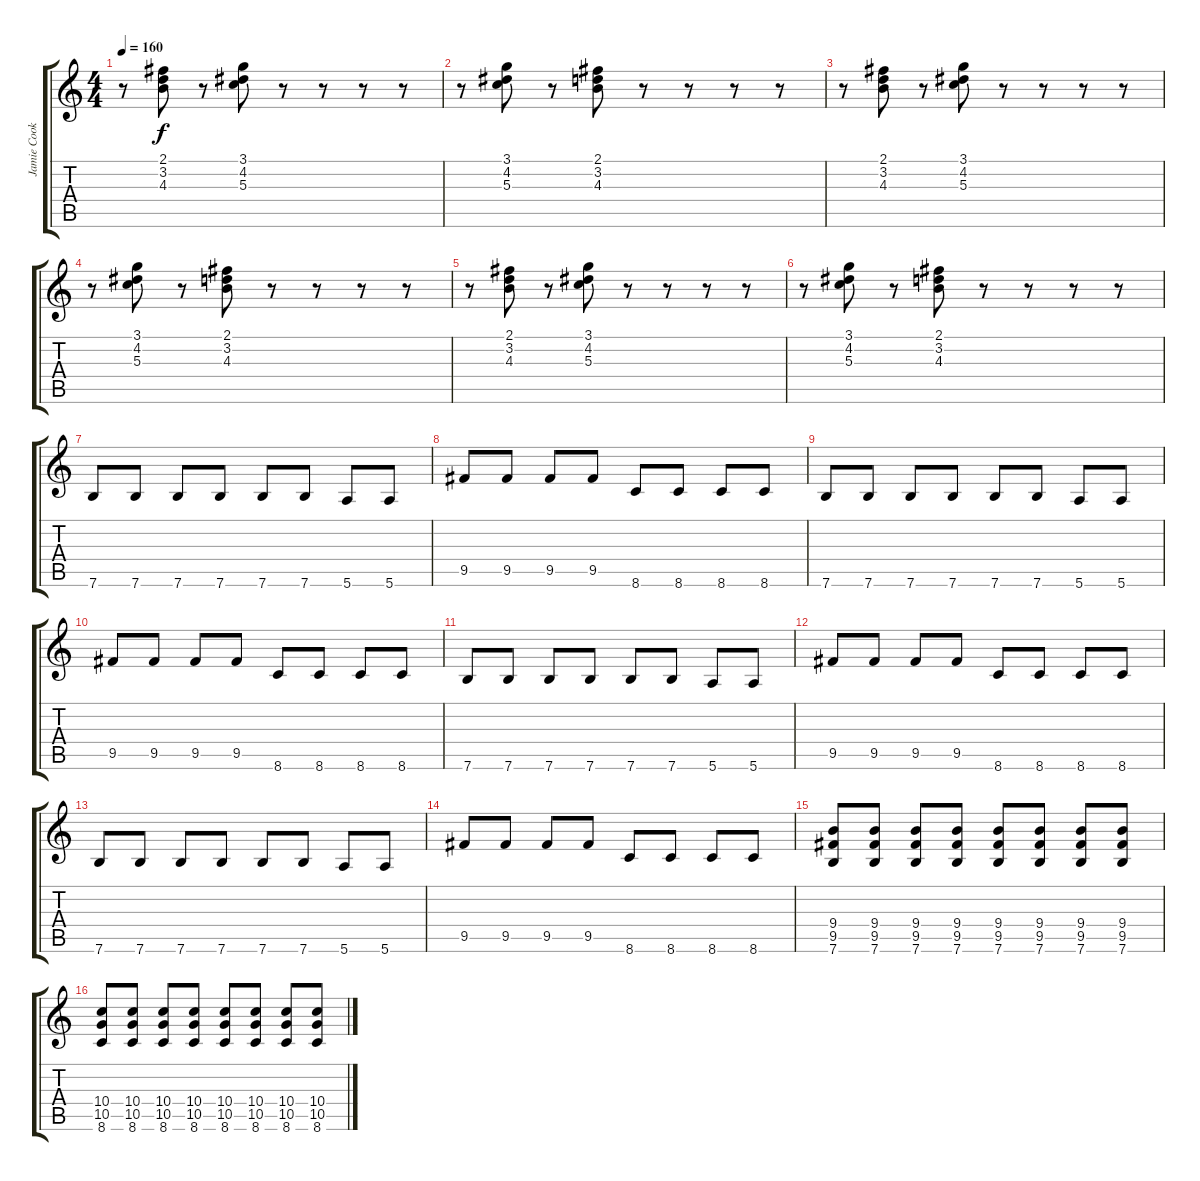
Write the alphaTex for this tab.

\track ("Jamie Cook" "Jamie Cook") {instrument electricguitarclean}
\staff {score tabs}
\tuning (E4 B3 G3 D3 A2 E2) {hide}
\ts (4 4)
\tempo 160
\clef g2
\ks c
r.8{dy f instrument electricguitarclean} (2.1 3.2 4.3).8 r.8 (3.1 4.2 5.3).8 r.8 r.8 r.8 r.8 |
r.8 (3.1 4.2 5.3).8 r.8 (2.1 3.2 4.3).8 r.8 r.8 r.8 r.8 |
r.8{instrument electricguitarclean} (2.1 3.2 4.3).8 r.8 (3.1 4.2 5.3).8 r.8 r.8 r.8 r.8 |
r.8 (3.1 4.2 5.3).8 r.8 (2.1 3.2 4.3).8 r.8 r.8 r.8 r.8 |
r.8{instrument electricguitarclean} (2.1 3.2 4.3).8 r.8 (3.1 4.2 5.3).8 r.8 r.8 r.8 r.8 |
r.8 (3.1 4.2 5.3).8 r.8 (2.1 3.2 4.3).8 r.8 r.8 r.8 r.8 |
7.6.8{instrument distortionguitar} 7.6.8 7.6.8 7.6.8 7.6.8 7.6.8 5.6.8 5.6.8 |
9.5.8 9.5.8 9.5.8 9.5.8 8.6.8 8.6.8 8.6.8 8.6.8 |
7.6.8{instrument distortionguitar} 7.6.8 7.6.8 7.6.8 7.6.8 7.6.8 5.6.8 5.6.8 |
9.5.8 9.5.8 9.5.8 9.5.8 8.6.8 8.6.8 8.6.8 8.6.8 |
7.6.8{instrument distortionguitar} 7.6.8 7.6.8 7.6.8 7.6.8 7.6.8 5.6.8 5.6.8 |
9.5.8 9.5.8 9.5.8 9.5.8 8.6.8 8.6.8 8.6.8 8.6.8 |
7.6.8{instrument distortionguitar} 7.6.8 7.6.8 7.6.8 7.6.8 7.6.8 5.6.8 5.6.8 |
9.5.8 9.5.8 9.5.8 9.5.8 8.6.8 8.6.8 8.6.8 8.6.8 |
(9.4 9.5 7.6).8{instrument distortionguitar} (9.4 9.5 7.6).8 (9.4 9.5 7.6).8 (9.4 9.5 7.6).8 (9.4 9.5 7.6).8 (9.4 9.5 7.6).8 (9.4 9.5 7.6).8 (9.4 9.5 7.6).8 |
(10.4 10.5 8.6).8 (10.4 10.5 8.6).8 (10.4 10.5 8.6).8 (10.4 10.5 8.6).8 (10.4 10.5 8.6).8 (10.4 10.5 8.6).8 (10.4 10.5 8.6).8 (10.4 10.5 8.6).8
